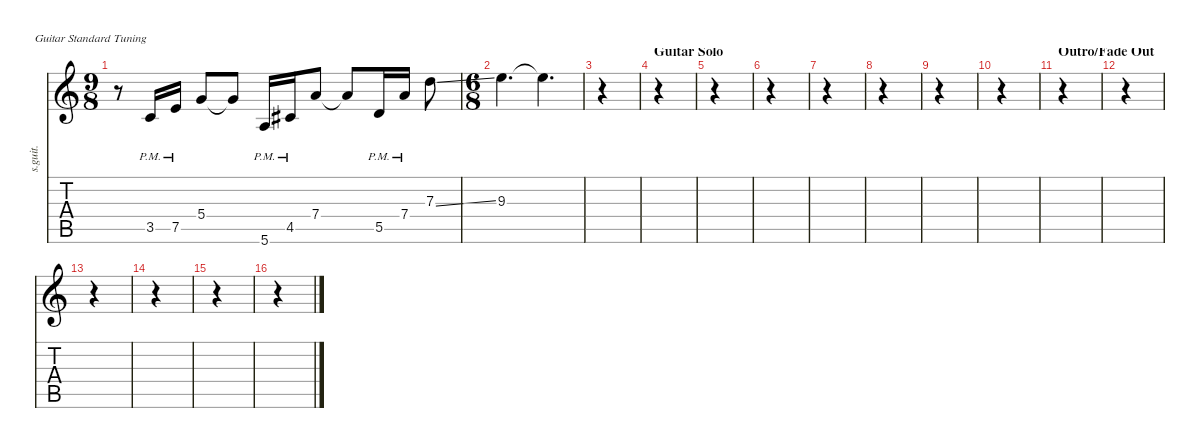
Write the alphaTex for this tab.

\defaultSystemsLayout 4
\hideDynamics
\bracketExtendMode nobrackets
\track ("James Hetfield - Extra 1" "s.guit.") {instrument distortionguitar}
\staff {score tabs}
\tuning (E4 B3 G3 D3 A2 E2)
\ts (9 8)
\beaming (8 2 2 2 2)
\tempo (71 hide)
\clef g2
\ks c
r.8{dy mf} 3.5{pm}.16{lyrics (0 "") lyrics (1 "") lyrics (2 "") lyrics (3 "") lyrics (4 "") dy f} 7.5{pm}.16{lyrics (0 "") lyrics (1 "") lyrics (2 "") lyrics (3 "") lyrics (4 "")} 5.4.8{lyrics (0 "") lyrics (1 "") lyrics (2 "") lyrics (3 "") lyrics (4 "")} 5.4{t}.8{lyrics (0 "") lyrics (1 "") lyrics (2 "") lyrics (3 "") lyrics (4 "")} 5.6{pm}.16{lyrics (0 "") lyrics (1 "") lyrics (2 "") lyrics (3 "") lyrics (4 "")} 4.5{pm acc #}.16{lyrics (0 "") lyrics (1 "") lyrics (2 "") lyrics (3 "") lyrics (4 "")} 7.4.8{lyrics (0 "") lyrics (1 "") lyrics (2 "") lyrics (3 "") lyrics (4 "")} 7.4{t}.8{lyrics (0 "") lyrics (1 "") lyrics (2 "") lyrics (3 "") lyrics (4 "")} 5.5{pm}.16{lyrics (0 "") lyrics (1 "") lyrics (2 "") lyrics (3 "") lyrics (4 "")} 7.4{pm}.16{lyrics (0 "") lyrics (1 "") lyrics (2 "") lyrics (3 "") lyrics (4 "")} 7.3{ss}.8{lyrics (0 "") lyrics (1 "") lyrics (2 "") lyrics (3 "") lyrics (4 "")} |
\ts (6 8)
\beaming (8 2 2 2 2)
9.3.4{d lyrics (0 "") lyrics (1 "") lyrics (2 "") lyrics (3 "") lyrics (4 "") dy mf} 9.3{t}.4{d lyrics (0 "") lyrics (1 "") lyrics (2 "") lyrics (3 "") lyrics (4 "")} |
r.4 |
\section ("" "Guitar Solo")
r.4 |
r.4 |
r.4 |
r.4 |
r.4 |
r.4 |
r.4 |
\section ("" "Outro/Fade Out")
r.4 |
r.4 |
r.4 |
r.4 |
r.4 |
r.4
